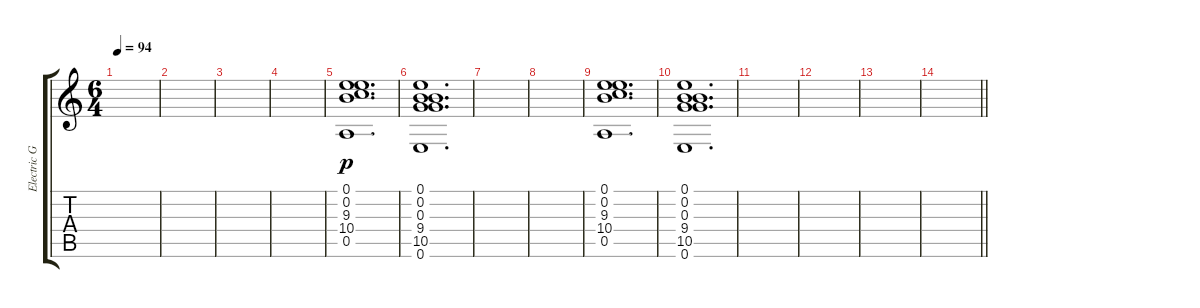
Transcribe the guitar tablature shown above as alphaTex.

\track ("Electric Guitar" "Electric G") {instrument overdrivenguitar}
\staff {score tabs}
\tuning (E4 B3 G3 D3 A2 E2) {hide}
\ts (6 4)
\tempo 94
\clef g2
\ks c
|
|
|
|
(0.1 0.2 9.3 10.4 0.5).1{d dy p volume 12 balance 0} |
(0.1 0.2 0.3 9.4 10.5 0.6).1{d} |
|
|
(0.1 0.2 9.3 10.4 0.5).1{d} |
(0.1 0.2 0.3 9.4 10.5 0.6).1{d} |
|
|
|
\barLineRight lightlight
